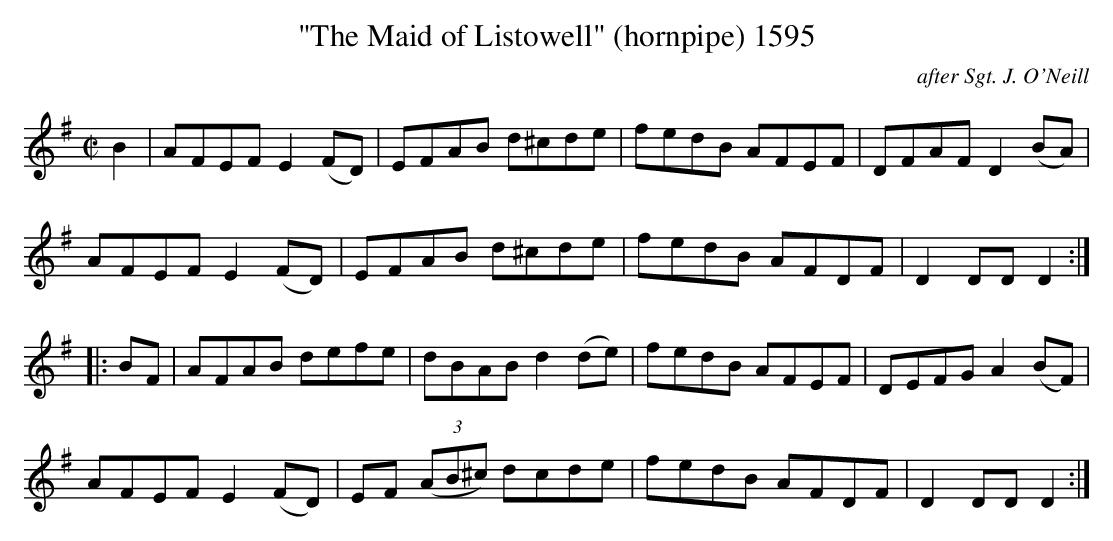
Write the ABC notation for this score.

X:1
T:"The Maid of Listowell" (hornpipe) 1595
C:after Sgt. J. O'Neill
BRENNAN July 2003 (HTTP://WWW.SOSYOURMOM.COM)
M:C|
L:1/8
K:G
B2|AFEF E2(FD)|EFAB d^cde|fedB AFEF|DFAF D2(BA)|
AFEF E2(FD)|EFAB d^cde|fedB AFDF|D2DD D2:|
|:BF|AFAB defe|dBAB d2(de)|fedB AFEF|DEFG A2(BF)|
AFEF E2(FD)|EF (3(AB^c) dcde|fedB AFDF|D2DD D2:|
